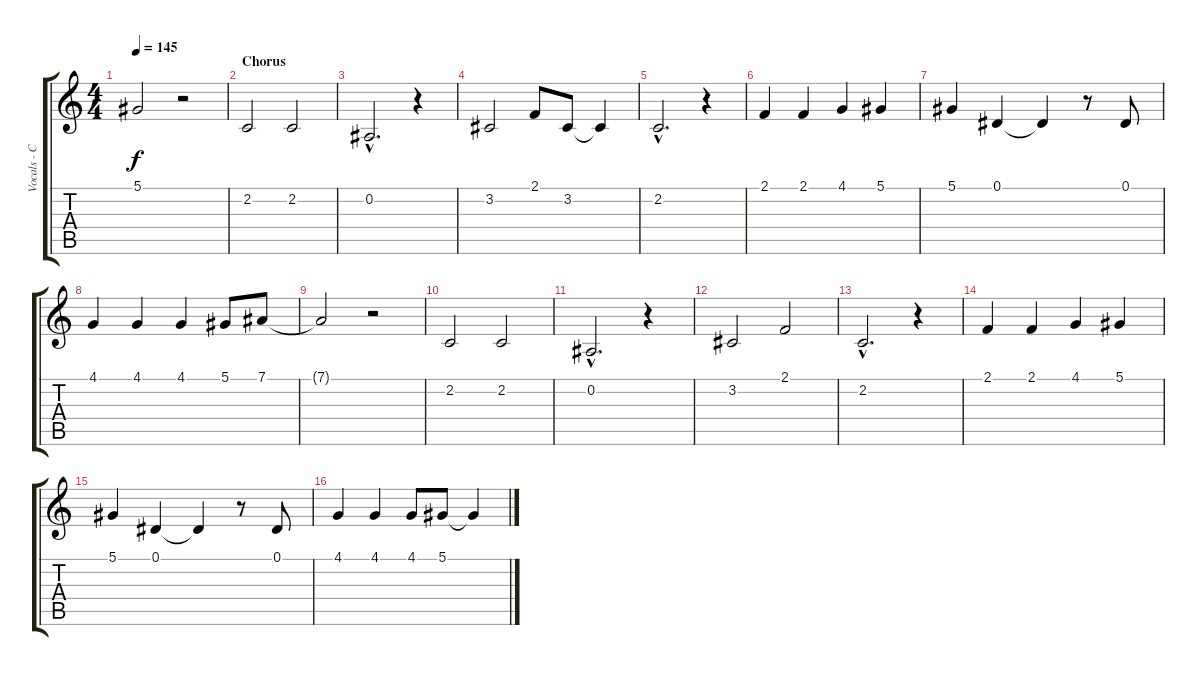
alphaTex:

\track ("Vocals - Chris Bay" "Vocals - C") {instrument trumpet}
\staff {score tabs}
\tuning (Eb4 Bb3 Gb3 Db3 Ab2 Eb2) {hide}
\ts (4 4)
\tempo 145
\clef g2
\ks c
5.1.2{dy f} r.2 |
\section ("" "Chorus")
2.2.2 2.2.2 |
0.2{hac}.2{d} r.4 |
3.2.2 2.1.8 3.2.8 3.2{t}.4 |
2.2{hac}.2{d} r.4 |
2.1.4 2.1.4 4.1.4 5.1.4 |
5.1.4 0.1.4 0.1{t}.4 r.8 0.1.8 |
4.1.4 4.1.4 4.1.4 5.1.8 7.1.8 |
7.1{t}.2 r.2 |
2.2.2 2.2.2 |
0.2{hac}.2{d} r.4 |
3.2.2 2.1.2 |
2.2{hac}.2{d} r.4 |
2.1.4 2.1.4 4.1.4 5.1.4 |
5.1.4 0.1.4 0.1{t}.4 r.8 0.1.8 |
4.1.4 4.1.4 4.1.8 5.1.8 5.1{t}.4
